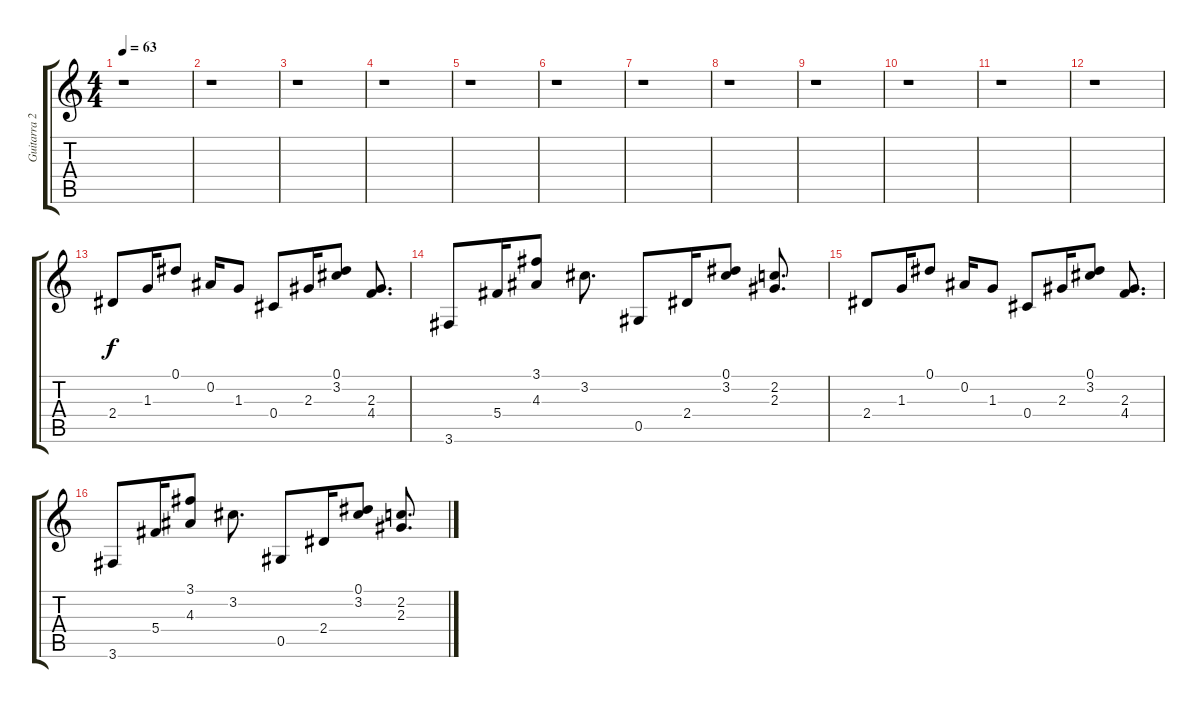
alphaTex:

\track ("Guitarra 2" "Guitarra 2") {instrument electricguitarclean}
\staff {score tabs}
\tuning (Eb4 Bb3 Gb3 Db3 Ab2 Eb2) {hide}
\ts (4 4)
\tempo 63
\clef g2
\ks c
r.1{dy f instrument electricguitarclean} |
r.1 |
r.1 |
r.1 |
r.1 |
r.1 |
r.1 |
r.1 |
r.1 |
r.1 |
r.1 |
r.1 |
2.4.8 1.3.16 0.1.8 0.2.16 1.3.8 0.4.8 2.3.16 (0.1 3.2).8 (2.3 4.4).8{d} |
3.6.8 5.4.16 (3.1 4.3).8 3.2.8{d} 0.5.8 2.4.16 (0.1 3.2).8 (2.2 2.3).8{d} |
2.4.8 1.3.16 0.1.8 0.2.16 1.3.8 0.4.8 2.3.16 (0.1 3.2).8 (2.3 4.4).8{d} |
3.6.8 5.4.16 (3.1 4.3).8 3.2.8{d} 0.5.8 2.4.16 (0.1 3.2).8 (2.2 2.3).8{d}
